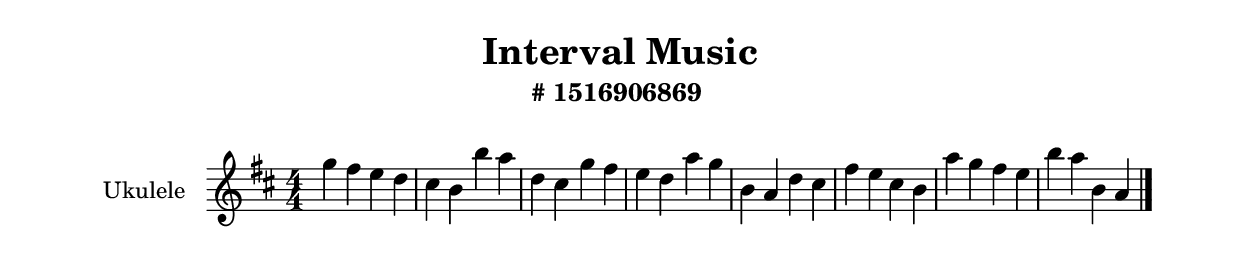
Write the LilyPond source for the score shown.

%#(set-global-staff-size 10)

\header{
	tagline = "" 
	title = "Interval Music"
	subtitle="#
1516906869
"
}

\paper{
  indent = 2\cm
  left-margin = 1.5\cm
  right-margin = 1.5\cm
  top-margin = 2\cm
  bottom-margin = 1.5\cm
  ragged-last-bottom = ##t
  print-all-headers = ##t
  print-page-number = ##f
}

\score{
\header{
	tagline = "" 
	title = "  "
	subtitle="  "
}
 \new  StaffGroup  <<

\new Staff \with {
    instrumentName = #"
Ukulele
"
	midiInstrument = "Acoustic Guitar (nylon)"
  }
\absolute {
\numericTimeSignature

\clef
"treble"

\key d \major g''4 fis''4 e''4 d''4 cis''4 b'4 b''4 a''4 d''4 cis''4 g''4 fis''4 e''4 d''4 a''4 g''4 b'4 a'4 d''4 cis''4 fis''4 e''4 cis''4 b'4 a''4 g''4 fis''4 e''4 b''4 a''4 b'4 a'4 

	\bar "|."

}


>>
\layout{}
\midi{}
}

